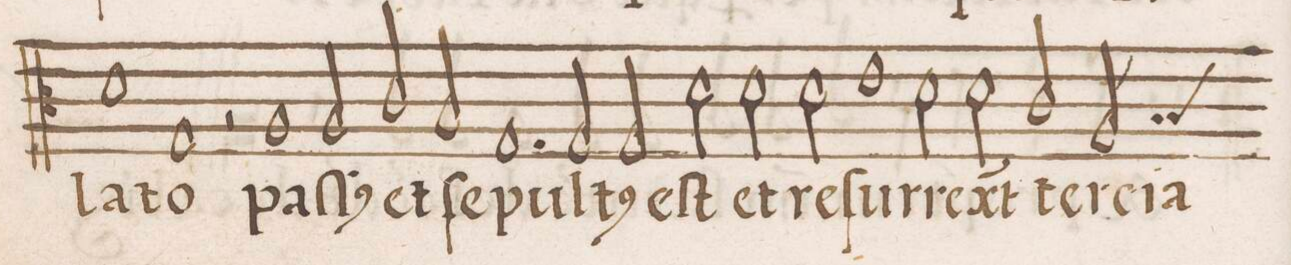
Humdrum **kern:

**kern	**text
*I"ALTVS	*
*clefC3	*
*k[]	*
*met(C|)	*
*M2/1	*
1d\	-la-
=71-	=71-
1G/	-to
2r	.
1A/	paſ-
=72-	=72-
2A/	-ſ(us)
2c/	et
2B/	ſe-
=73-	=73-
1.G/	-pul-
2G/	-t(us)
=74-	=74-
2G/	eſt
2d\	et
2d\	re-
2d\	-ſur-
=75-	=75-
1e\	-re-
2d\	-x(i)t
2d\	ter-
=76-	=76-
2c/	-ci-
*custos:B	*
2A/	-a
*-	*-
